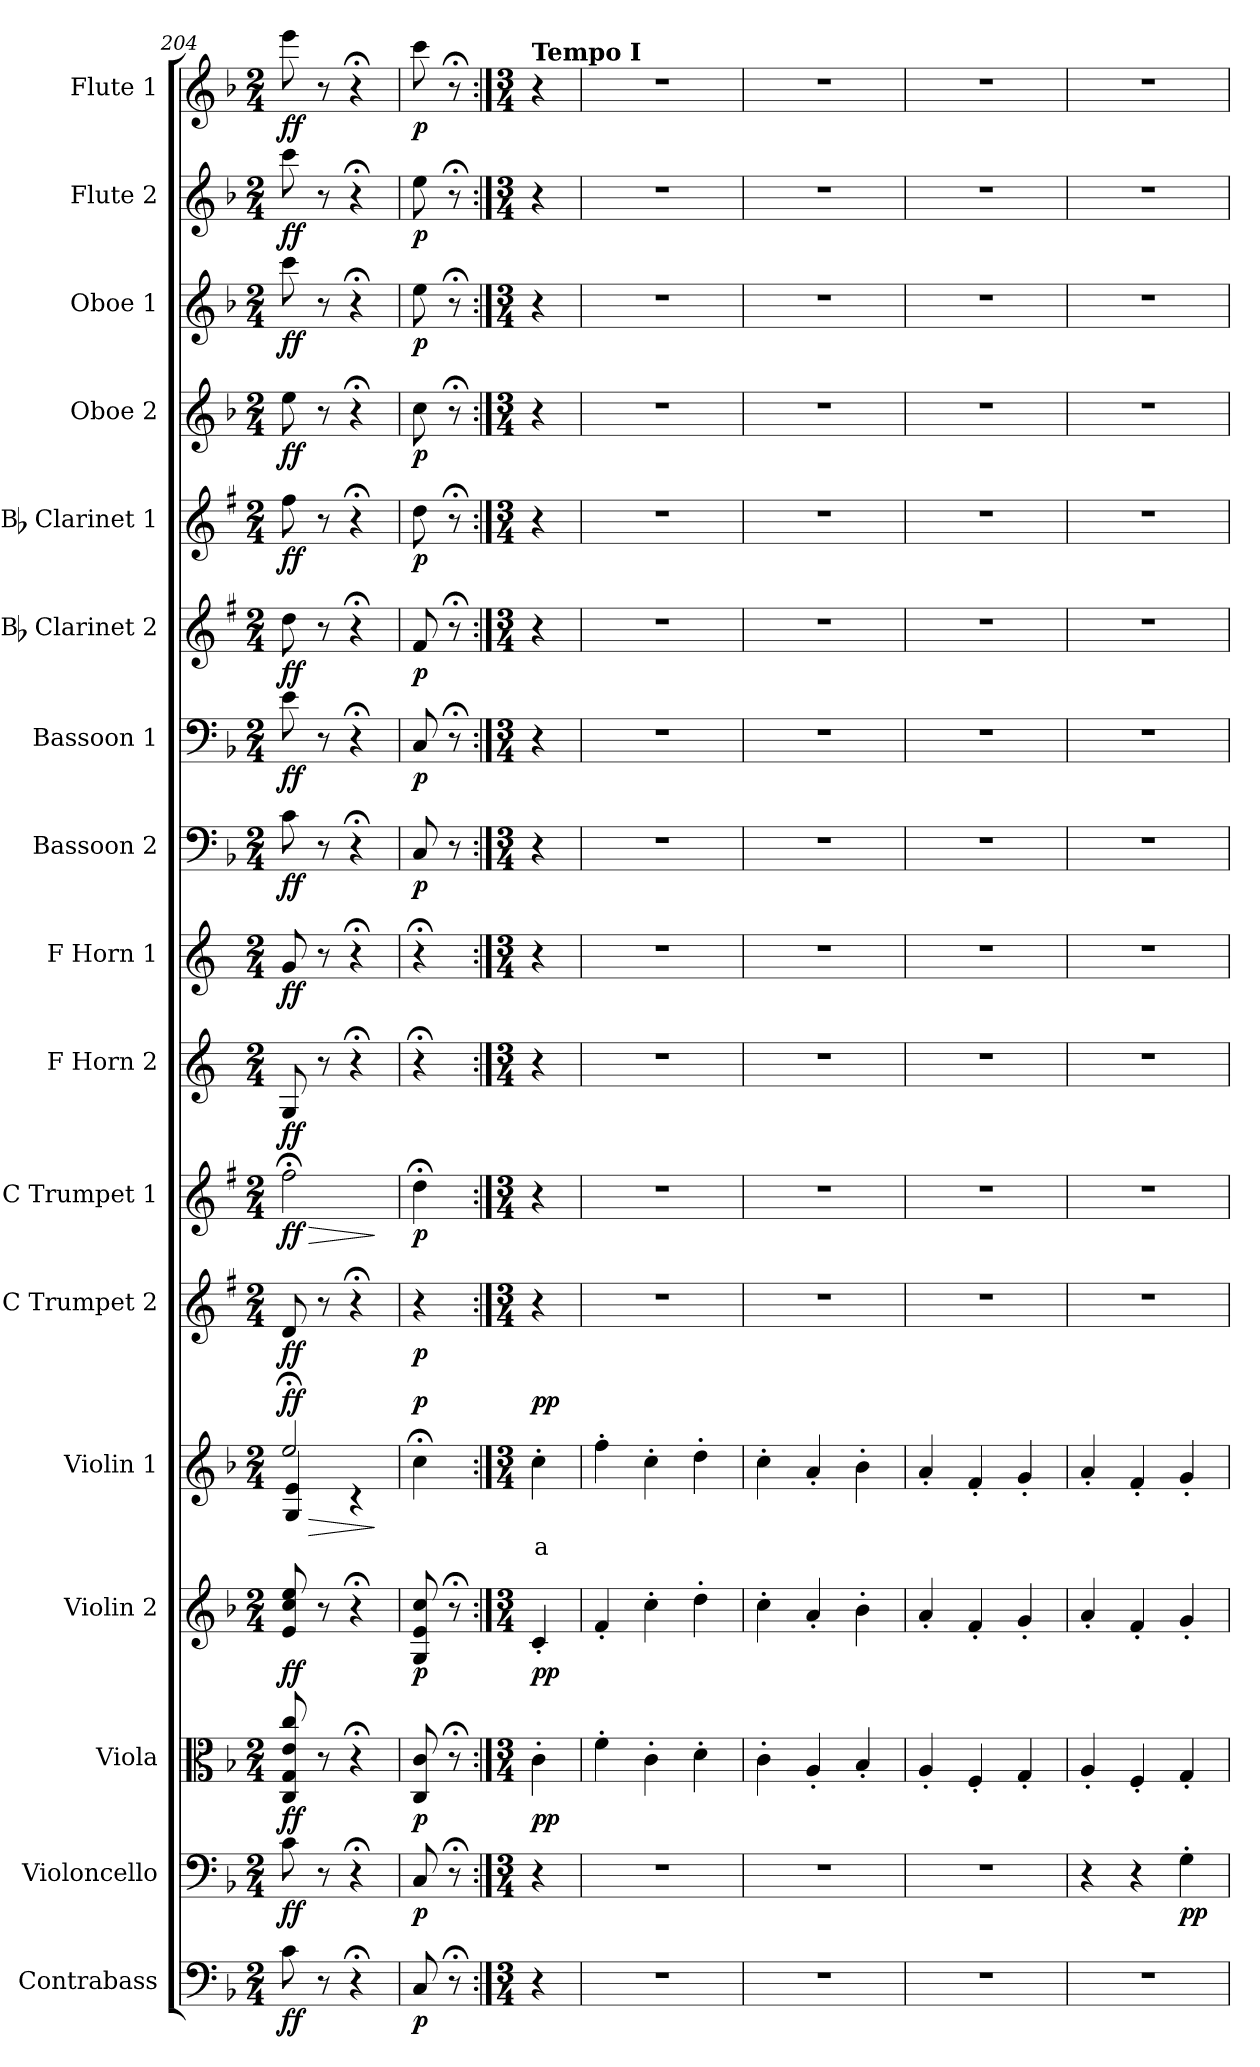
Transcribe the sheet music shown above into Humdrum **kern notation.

**kern	**dynam	**kern	**dynam	**kern	**dynam	**kern	**dynam	**kern	**text	**dynam	**kern	**dynam	**kern	**dynam	**kern	**dynam	**kern	**dynam	**kern	**dynam	**kern	**dynam	**kern	**dynam	**kern	**dynam	**kern	**dynam	**kern	**dynam	**kern	**dynam	**kern	**dynam
*part17	*part17	*part16	*part16	*part15	*part15	*part14	*part14	*part13	*part13	*part13	*part12	*part12	*part11	*part11	*part10	*part10	*part9	*part9	*part8	*part8	*part7	*part7	*part6	*part6	*part5	*part5	*part4	*part4	*part3	*part3	*part2	*part2	*part1	*part1
*staff17	*staff17	*staff16	*staff16	*staff15	*staff15	*staff14	*staff14	*staff13	*staff13	*staff13	*staff12	*staff12	*staff11	*staff11	*staff10	*staff10	*staff9	*staff9	*staff8	*staff8	*staff7	*staff7	*staff6	*staff6	*staff5	*staff5	*staff4	*staff4	*staff3	*staff3	*staff2	*staff2	*staff1	*staff1
*I"Contrabass	*	*I"Violoncello	*	*I"Viola	*	*I"Violin 2	*	*I"Violin 1	*	*	*I"C Trumpet 2	*	*I"C Trumpet 1	*	*I"F Horn 2	*	*I"F Horn 1	*	*I"Bassoon 2	*	*I"Bassoon 1	*	*I"Bb Clarinet 2	*	*I"Bb Clarinet 1	*	*I"Oboe  2	*	*I"Oboe 1	*	*I"Flute 2	*	*I"Flute 1	*
*I'Cb	*	*I'Vc	*	*I'Vla	*	*I'Vln 2	*	*I'Vln 1	*	*	*I'Tpt 2	*	*I'Tpt 1	*	*I'Hn 2	*	*I'Hn 1	*	*I'Bsn 2	*	*I'Bsn 1	*	*I'Cl 2	*	*I'Cl 1	*	*I'Ob 2	*	*I'Ob 1	*	*I'Fl 2	*	*I'Fl 1	*
*clefF4	*	*clefF4	*	*clefC3	*	*clefG2	*	*clefG2	*	*	*clefG2	*	*clefG2	*	*clefG2	*	*clefG2	*	*clefF4	*	*clefF4	*	*clefG2	*	*clefG2	*	*clefG2	*	*clefG2	*	*clefG2	*	*clefG2	*
*ITrd7c12	*	*	*	*	*	*	*	*	*	*	*ITrd1c2	*	*ITrd1c2	*	*ITrd4c7	*	*ITrd4c7	*	*	*	*	*	*ITrd1c2	*	*ITrd1c2	*	*	*	*	*	*	*	*	*
*k[b-]	*	*k[b-]	*	*k[b-]	*	*k[b-]	*	*k[b-]	*	*	*k[b-]	*	*k[b-]	*	*k[b-]	*	*k[b-]	*	*k[b-]	*	*k[b-]	*	*k[b-]	*	*k[b-]	*	*k[b-]	*	*k[b-]	*	*k[b-]	*	*k[b-]	*
*M2/4	*	*M2/4	*	*M2/4	*	*M2/4	*	*M2/4	*	*	*M2/4	*	*M2/4	*	*M2/4	*	*M2/4	*	*M2/4	*	*M2/4	*	*M2/4	*	*M2/4	*	*M2/4	*	*M2/4	*	*M2/4	*	*M2/4	*
=204	=204	=204	=204	=204	=204	=204	=204	=204	=204	=204	=204	=204	=204	=204	=204	=204	=204	=204	=204	=204	=204	=204	=204	=204	=204	=204	=204	=204	=204	=204	=204	=204	=204	=204
!	!LO:DY:b	!	!LO:DY:b	!	!LO:DY:b	!	!LO:DY:b	!	!	!LO:HP:b	!	!	!	!LO:HP:b	!	!	!	!	!	!	!	!	!	!	!	!	!	!	!	!	!	!	!	!
*	*	*	*	*	*	*	*	*^	*	*	*	*	*	*	*	*	*	*	*	*	*	*	*	*	*	*	*	*	*	*	*	*	*	*
!	!	!	!	!	!	!	!	!	!	!	!LO:DY:n=1:b	!	!LO:DY:b	!	!LO:DY:n=1:b	!	!LO:DY:b	!	!LO:DY:b	!	!LO:DY:b	!	!LO:DY:b	!	!LO:DY:b	!	!LO:DY:b	!	!LO:DY:b	!	!LO:DY:b	!	!LO:DY:b	!	!LO:DY:b
8C\	ff	8c\	ff	8C/ 8G/ 8e/ 8cc/	ff	8e/ 8cc/ 8ee/	ff	2ee;</	4G/ 4e/	.	> ff	8c/	ff	2ee;<\	> ff	8C/	ff	8c/	ff	8c\	ff	8e\	ff	8cc\	ff	8ee\	ff	8ee\	ff	8ccc\	ff	8ccc\	ff	8eee\	ff
8r	.	8r	.	8r	.	8r	.	.	.	.	.	8r	.	.	.	8r	.	8r	.	8r	.	8r	.	8r	.	8r	.	8r	.	8r	.	8r	.	8r	.
4r;<	.	4r;<	.	4r;<	.	4r;<	.	.	4r	.	.	4r;	.	.	.	4r;<	.	4r;<	.	4r;<	.	4r;<	.	4r;<	.	4r;<	.	4r;<	.	4r;<	.	4r;<	.	4r;<	.
*	*	*	*	*	*	*	*	*v	*v	*	*	*	*	*	*	*	*	*	*	*	*	*	*	*	*	*	*	*	*	*	*	*	*	*	*
.	.	.	.	.	.	.	.	.	.	]	.	.	.	]	.	.	.	.	.	.	.	.	.	.	.	.	.	.	.	.	.	.	.	.
=205	=205	=205	=205	=205	=205	=205	=205	=205	=205	=205	=205	=205	=205	=205	=205	=205	=205	=205	=205	=205	=205	=205	=205	=205	=205	=205	=205	=205	=205	=205	=205	=205	=205	=205
!	!LO:DY:b	!	!LO:DY:b	!	!LO:DY:b	!	!LO:DY:b	!	!	!LO:DY:b	!	!LO:DY:b	!	!LO:DY:b	!	!	!	!	!	!LO:DY:b	!	!LO:DY:b	!	!LO:DY:b	!	!LO:DY:b	!	!LO:DY:b	!	!LO:DY:b	!	!LO:DY:b	!	!LO:DY:b
8CC/	p	8C/	p	8C/ 8c/	p	8G/ 8e/ 8cc/	p	4cc;<\	.	p	4r	p	4cc;<\	p	4r;<	.	4r;<	.	8C/	p	8C/	p	8e/	p	8cc\	p	8cc\	p	8ee\	p	8ee\	p	8ccc\	p
8r;<	.	8r;<	.	8r;<	.	8r;<	.	.	.	.	.	.	.	.	.	.	.	.	8r	.	8r;<	.	8r;<	.	8r;<	.	8r;<	.	8r;<	.	8r;<	.	8r;<	.
=206:|!	=206:|!	=206:|!	=206:|!	=206:|!	=206:|!	=206:|!	=206:|!	=206:|!	=206:|!	=206:|!	=206:|!	=206:|!	=206:|!	=206:|!	=206:|!	=206:|!	=206:|!	=206:|!	=206:|!	=206:|!	=206:|!	=206:|!	=206:|!	=206:|!	=206:|!	=206:|!	=206:|!	=206:|!	=206:|!	=206:|!	=206:|!	=206:|!	=206:|!	=206:|!
*M3/4	*	*M3/4	*	*M3/4	*	*M3/4	*	*M3/4	*	*	*M3/4	*	*M3/4	*	*M3/4	*	*M3/4	*	*M3/4	*	*M3/4	*	*M3/4	*	*M3/4	*	*M3/4	*	*M3/4	*	*M3/4	*	*M3/4	*
!	!	!	!	!	!	!	!	!	!	!	!	!	!	!	!	!	!	!	!	!	!	!	!	!	!	!	!	!	!	!	!	!	!LO:TX:a:B:t=Tempo I	!
!	!	!	!	!	!LO:DY:b	!	!LO:DY:b	!	!LO:LY:b:color=#FF0000	!LO:DY:b	!	!	!	!	!	!	!	!	!	!	!	!	!	!	!	!	!	!	!	!	!	!	!	!
4r	.	4r	.	4c'\	pp	4c'/	pp	4cc'\	a	pp	4r	.	4r	.	4r	.	4r	.	4r	.	4r	.	4r	.	4r	.	4r	.	4r	.	4r	.	4r	.
=207	=207	=207	=207	=207	=207	=207	=207	=207	=207	=207	=207	=207	=207	=207	=207	=207	=207	=207	=207	=207	=207	=207	=207	=207	=207	=207	=207	=207	=207	=207	=207	=207	=207	=207
2.r	.	2.r	.	4f'\	.	4f'/	.	4ff'\	.	.	2.r	.	2.r	.	2.r	.	2.r	.	2.r	.	2.r	.	2.r	.	2.r	.	2.r	.	2.r	.	2.r	.	2.r	.
.	.	.	.	4c'\	.	4cc'\	.	4cc'\	.	.	.	.	.	.	.	.	.	.	.	.	.	.	.	.	.	.	.	.	.	.	.	.	.	.
.	.	.	.	4d'\	.	4dd'\	.	4dd'\	.	.	.	.	.	.	.	.	.	.	.	.	.	.	.	.	.	.	.	.	.	.	.	.	.	.
=208	=208	=208	=208	=208	=208	=208	=208	=208	=208	=208	=208	=208	=208	=208	=208	=208	=208	=208	=208	=208	=208	=208	=208	=208	=208	=208	=208	=208	=208	=208	=208	=208	=208	=208
2.r	.	2.r	.	4c'\	.	4cc'\	.	4cc'\	.	.	2.r	.	2.r	.	2.r	.	2.r	.	2.r	.	2.r	.	2.r	.	2.r	.	2.r	.	2.r	.	2.r	.	2.r	.
.	.	.	.	4A'/	.	4a'/	.	4a'/	.	.	.	.	.	.	.	.	.	.	.	.	.	.	.	.	.	.	.	.	.	.	.	.	.	.
.	.	.	.	4B-'/	.	4b-'\	.	4b-'\	.	.	.	.	.	.	.	.	.	.	.	.	.	.	.	.	.	.	.	.	.	.	.	.	.	.
=209	=209	=209	=209	=209	=209	=209	=209	=209	=209	=209	=209	=209	=209	=209	=209	=209	=209	=209	=209	=209	=209	=209	=209	=209	=209	=209	=209	=209	=209	=209	=209	=209	=209	=209
2.r	.	2.r	.	4A'/	.	4a'/	.	4a'/	.	.	2.r	.	2.r	.	2.r	.	2.r	.	2.r	.	2.r	.	2.r	.	2.r	.	2.r	.	2.r	.	2.r	.	2.r	.
.	.	.	.	4F'/	.	4f'/	.	4f'/	.	.	.	.	.	.	.	.	.	.	.	.	.	.	.	.	.	.	.	.	.	.	.	.	.	.
.	.	.	.	4G'/	.	4g'/	.	4g'/	.	.	.	.	.	.	.	.	.	.	.	.	.	.	.	.	.	.	.	.	.	.	.	.	.	.
=210	=210	=210	=210	=210	=210	=210	=210	=210	=210	=210	=210	=210	=210	=210	=210	=210	=210	=210	=210	=210	=210	=210	=210	=210	=210	=210	=210	=210	=210	=210	=210	=210	=210	=210
2.r	.	4r	.	4A'/	.	4a'/	.	4a'/	.	.	2.r	.	2.r	.	2.r	.	2.r	.	2.r	.	2.r	.	2.r	.	2.r	.	2.r	.	2.r	.	2.r	.	2.r	.
.	.	4r	.	4F'/	.	4f'/	.	4f'/	.	.	.	.	.	.	.	.	.	.	.	.	.	.	.	.	.	.	.	.	.	.	.	.	.	.
!	!	!	!LO:DY:b	!	!	!	!	!	!	!	!	!	!	!	!	!	!	!	!	!	!	!	!	!	!	!	!	!	!	!	!	!	!	!
.	.	4G'\	pp	4G'/	.	4g'/	.	4g'/	.	.	.	.	.	.	.	.	.	.	.	.	.	.	.	.	.	.	.	.	.	.	.	.	.	.
=	=	=	=	=	=	=	=	=	=	=	=	=	=	=	=	=	=	=	=	=	=	=	=	=	=	=	=	=	=	=	=	=	=	=
*-	*-	*-	*-	*-	*-	*-	*-	*-	*-	*-	*-	*-	*-	*-	*-	*-	*-	*-	*-	*-	*-	*-	*-	*-	*-	*-	*-	*-	*-	*-	*-	*-	*-	*-
